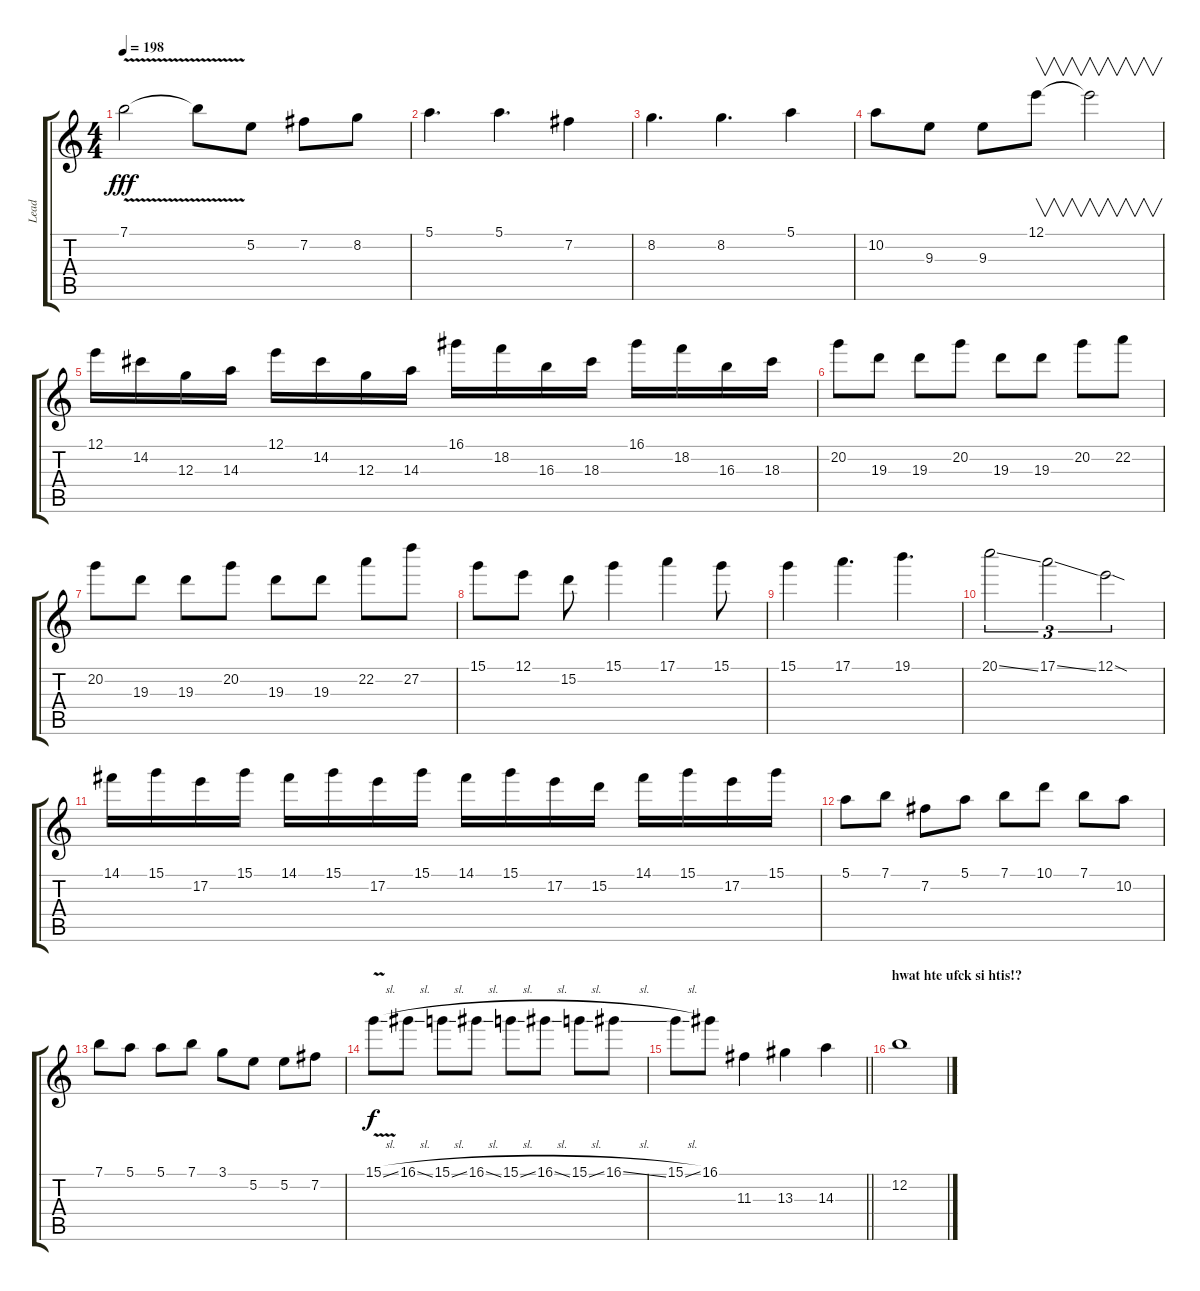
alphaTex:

\track ("Lead" "Lead") {instrument distortionguitar}
\staff {score tabs}
\tuning (E4 B3 G3 D3 A2 E2) {hide}
\ts (4 4)
\tempo 198
\clef g2
\ks c
7.1{v t}.2{dy fff} 7.1{v t}.8 5.2.8 7.2.8 8.2.8 |
5.1.4{d} 5.1.4{d} 7.2.4 |
8.2.4{d} 8.2.4{d} 5.1.4 |
10.2.8 9.3.8 9.3.8 12.1.8{v} 12.1{t}.2{v} |
12.1.16 14.2.16 12.3.16 14.3.16 12.1.16 14.2.16 12.3.16 14.3.16 16.1.16 18.2.16 16.3.16 18.3.16 16.1.16 18.2.16 16.3.16 18.3.16 |
20.2.8 19.3.8 19.3.8 20.2.8 19.3.8 19.3.8 20.2.8 22.2.8 |
20.2.8 19.3.8 19.3.8 20.2.8 19.3.8 19.3.8 22.2.8 27.2.8 |
15.1.8 12.1.8 15.2.8 15.1.4 17.1.4 15.1.8 |
15.1.4 17.1.4{d} 19.1.4{d} |
20.1{ss}.2{tu (3 2)} 17.1{ss}.2{tu (3 2)} 12.1{sod}.2{tu (3 2)} |
14.1.16 15.1.16 17.2.16 15.1.16 14.1.16 15.1.16 17.2.16 15.1.16 14.1.16 15.1.16 17.2.16 15.2.16 14.1.16 15.1.16 17.2.16 15.1.16 |
5.1.8 7.1.8 7.2.8 5.1.8 7.1.8 10.1.8 7.1.8 10.2.8 |
7.1.8 5.1.8 5.1.8 7.1.8 3.1.8 5.2.8 5.2.8 7.2.8 |
15.1{v sl}.8{dy f} 16.1{sl}.8 15.1{sl}.8 16.1{sl}.8 15.1{sl}.8 16.1{sl}.8 15.1{sl}.8 16.1{sl}.8 |
\barLineRight lightlight
15.1{sl}.8 16.1.8 11.3.4 13.3.4 14.3.4 |
\section ("" "hwat hte ufck si htis!?")
12.2.1
